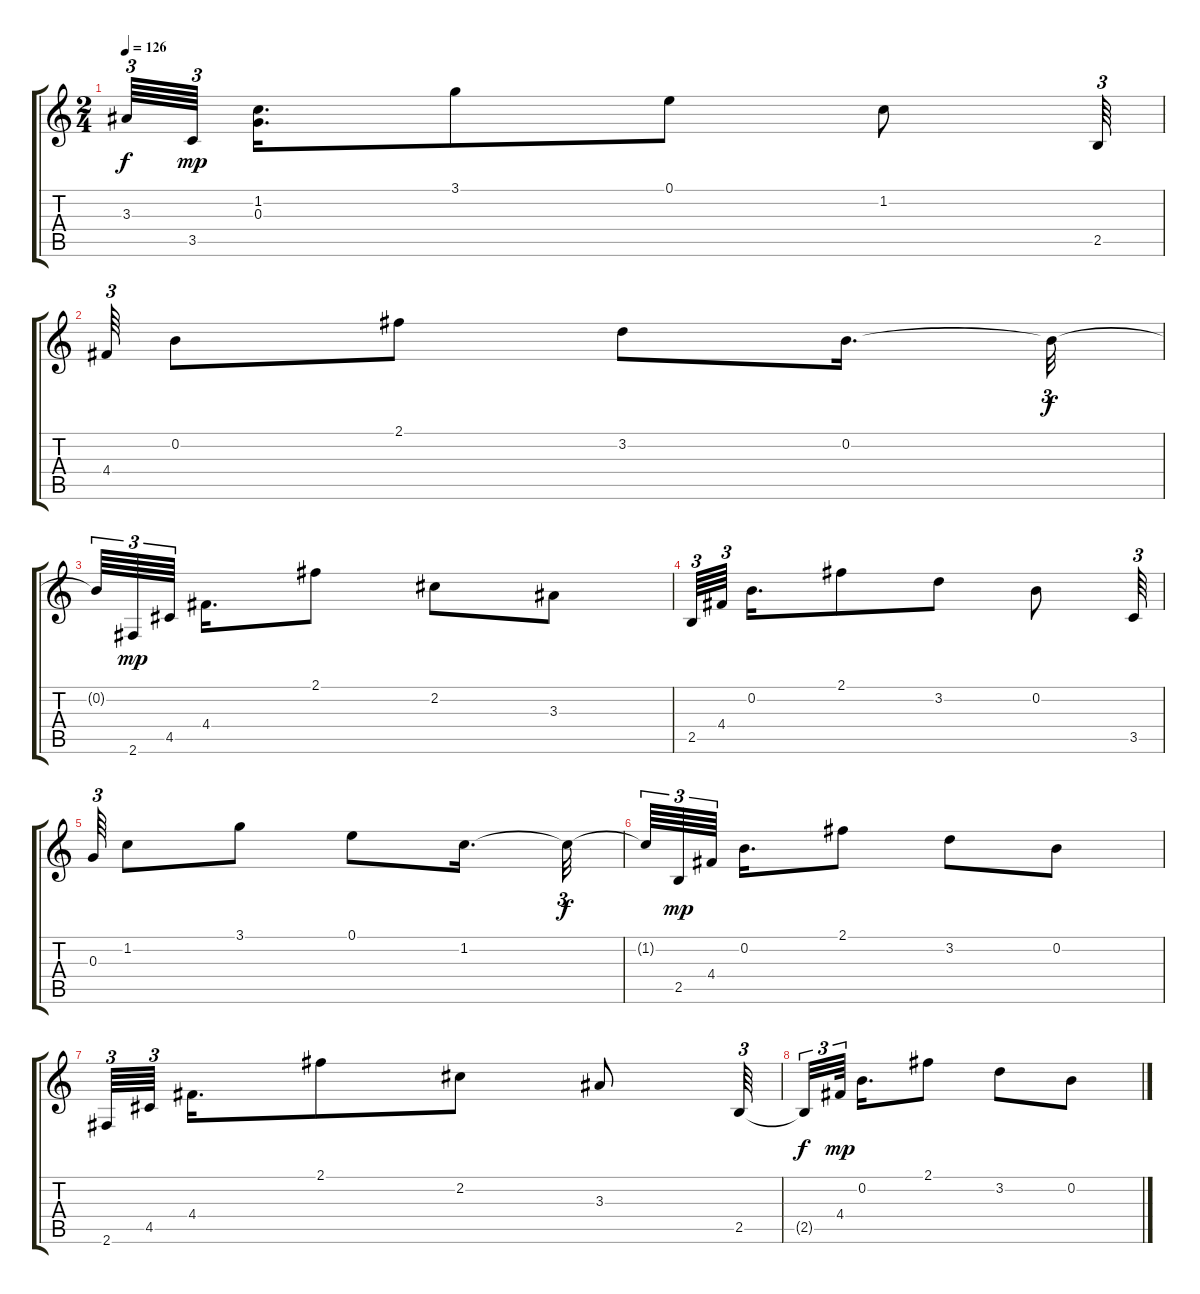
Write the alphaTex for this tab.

\track "" {instrument acousticguitarsteel}
\staff {score tabs}
\tuning (E4 B3 G3 D3 A2 E2) {hide}
\ts (2 4)
\tempo 126
\clef g2
\ks c
3.3{t}.64{tu (3 2) dy f} 3.5.64{tu (3 2) dy mp beam splitsecondary} (1.2 0.3).16{d} 3.1.8 0.1.8 1.2.8 2.5.64{tu (3 2)} |
4.4.64{tu (3 2)} 0.2.8 2.1.8 3.2.8 0.2.16{d} 0.2{t}.32{tu (3 2) dy f} |
0.2{t}.64{tu (3 2)} 2.6.64{tu (3 2) dy mp} 4.5.64{tu (3 2) beam splitsecondary} 4.4.16{d} 2.1.8 2.2.8 3.3.8 |
2.5.64{tu (3 2)} 4.4.64{tu (3 2) beam splitsecondary} 0.2.16{d} 2.1.8 3.2.8 0.2.8 3.5.64{tu (3 2)} |
0.3.64{tu (3 2)} 1.2.8 3.1.8 0.1.8 1.2.16{d} 1.2{t}.32{tu (3 2) dy f} |
1.2{t}.64{tu (3 2)} 2.5.64{tu (3 2) dy mp} 4.4.64{tu (3 2) beam splitsecondary} 0.2.16{d} 2.1.8 3.2.8 0.2.8 |
2.6.64{tu (3 2)} 4.5.64{tu (3 2) beam splitsecondary} 4.4.16{d} 2.1.8 2.2.8 3.3.8 2.5.64{tu (3 2)} |
2.5{t}.32{tu (3 2) dy f} 4.4.64{tu (3 2) dy mp beam splitsecondary} 0.2.16{d} 2.1.8 3.2.8 0.2.8
